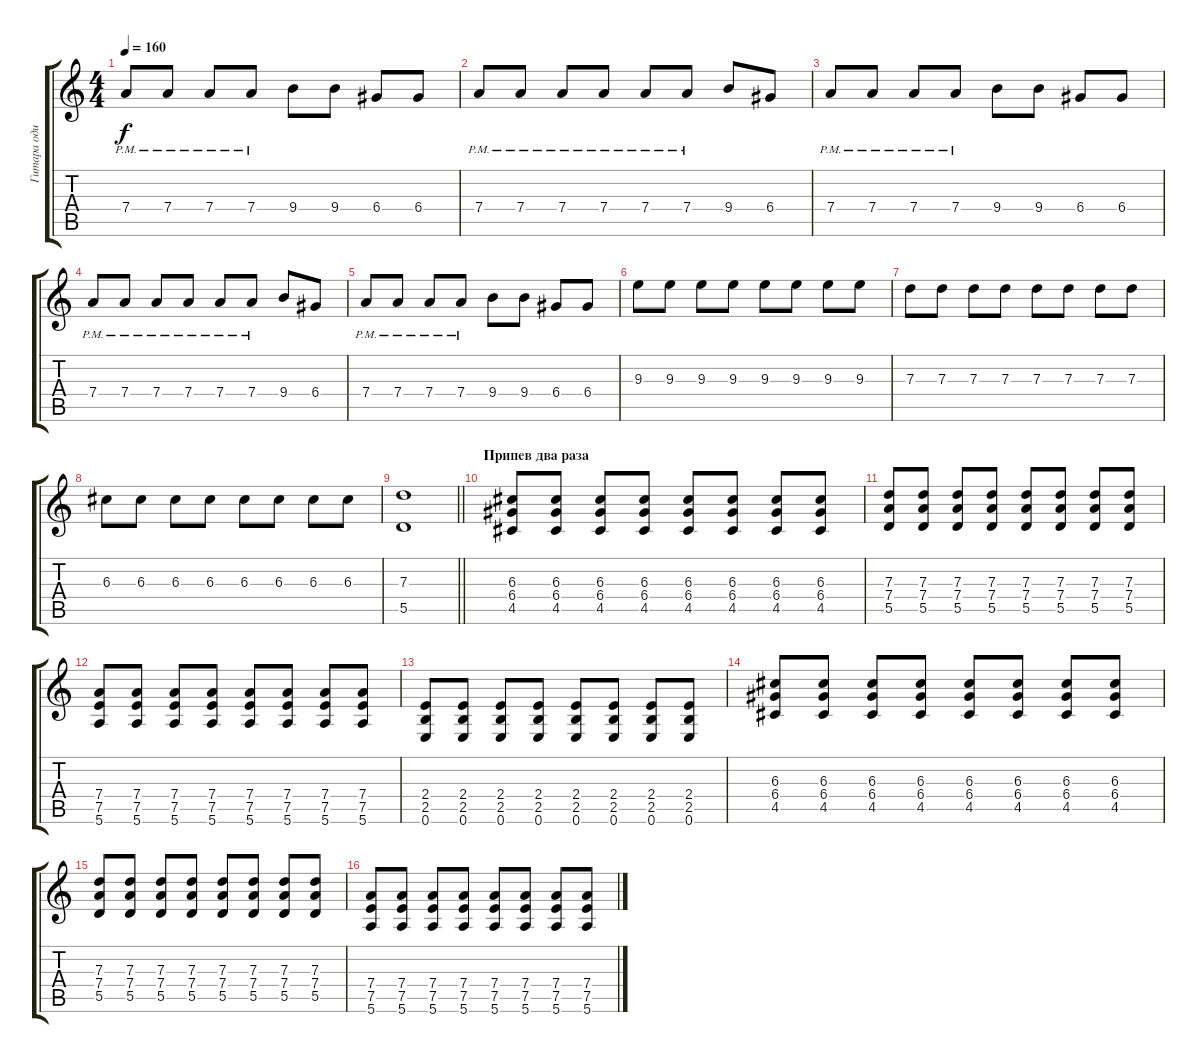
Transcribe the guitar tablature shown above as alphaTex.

\track ("Гитара один" "Гитара оди") {instrument distortionguitar}
\staff {score tabs}
\tuning (E4 B3 G3 D3 A2 E2) {hide}
\ts (4 4)
\tempo 160
\clef g2
\ks c
7.4{pm}.8{dy f} 7.4{pm}.8 7.4{pm}.8 7.4{pm}.8 9.4.8 9.4.8 6.4.8 6.4.8 |
7.4{pm}.8 7.4{pm}.8 7.4{pm}.8 7.4{pm}.8 7.4{pm}.8 7.4{pm}.8 9.4.8 6.4.8 |
7.4{pm}.8 7.4{pm}.8 7.4{pm}.8 7.4{pm}.8 9.4.8 9.4.8 6.4.8 6.4.8 |
7.4{pm}.8 7.4{pm}.8 7.4{pm}.8 7.4{pm}.8 7.4{pm}.8 7.4{pm}.8 9.4.8 6.4.8 |
7.4{pm}.8 7.4{pm}.8 7.4{pm}.8 7.4{pm}.8 9.4.8 9.4.8 6.4.8 6.4.8 |
9.3.8 9.3.8 9.3.8 9.3.8 9.3.8 9.3.8 9.3.8 9.3.8 |
7.3.8 7.3.8 7.3.8 7.3.8 7.3.8 7.3.8 7.3.8 7.3.8 |
6.3.8 6.3.8 6.3.8 6.3.8 6.3.8 6.3.8 6.3.8 6.3.8 |
\barLineRight lightlight
(7.3 5.5).1 |
\section ("" "Припев два раза")
(6.3 6.4 4.5).8 (6.3 6.4 4.5).8 (6.3 6.4 4.5).8 (6.3 6.4 4.5).8 (6.3 6.4 4.5).8 (6.3 6.4 4.5).8 (6.3 6.4 4.5).8 (6.3 6.4 4.5).8 |
(7.3 7.4 5.5).8 (7.3 7.4 5.5).8 (7.3 7.4 5.5).8 (7.3 7.4 5.5).8 (7.3 7.4 5.5).8 (7.3 7.4 5.5).8 (7.3 7.4 5.5).8 (7.3 7.4 5.5).8 |
(7.4 7.5 5.6).8 (7.4 7.5 5.6).8 (7.4 7.5 5.6).8 (7.4 7.5 5.6).8 (7.4 7.5 5.6).8 (7.4 7.5 5.6).8 (7.4 7.5 5.6).8 (7.4 7.5 5.6).8 |
(2.4 2.5 0.6).8 (2.4 2.5 0.6).8 (2.4 2.5 0.6).8 (2.4 2.5 0.6).8 (2.4 2.5 0.6).8 (2.4 2.5 0.6).8 (2.4 2.5 0.6).8 (2.4 2.5 0.6).8 |
(6.3 6.4 4.5).8 (6.3 6.4 4.5).8 (6.3 6.4 4.5).8 (6.3 6.4 4.5).8 (6.3 6.4 4.5).8 (6.3 6.4 4.5).8 (6.3 6.4 4.5).8 (6.3 6.4 4.5).8 |
(7.3 7.4 5.5).8 (7.3 7.4 5.5).8 (7.3 7.4 5.5).8 (7.3 7.4 5.5).8 (7.3 7.4 5.5).8 (7.3 7.4 5.5).8 (7.3 7.4 5.5).8 (7.3 7.4 5.5).8 |
(7.4 7.5 5.6).8 (7.4 7.5 5.6).8 (7.4 7.5 5.6).8 (7.4 7.5 5.6).8 (7.4 7.5 5.6).8 (7.4 7.5 5.6).8 (7.4 7.5 5.6).8 (7.4 7.5 5.6).8
